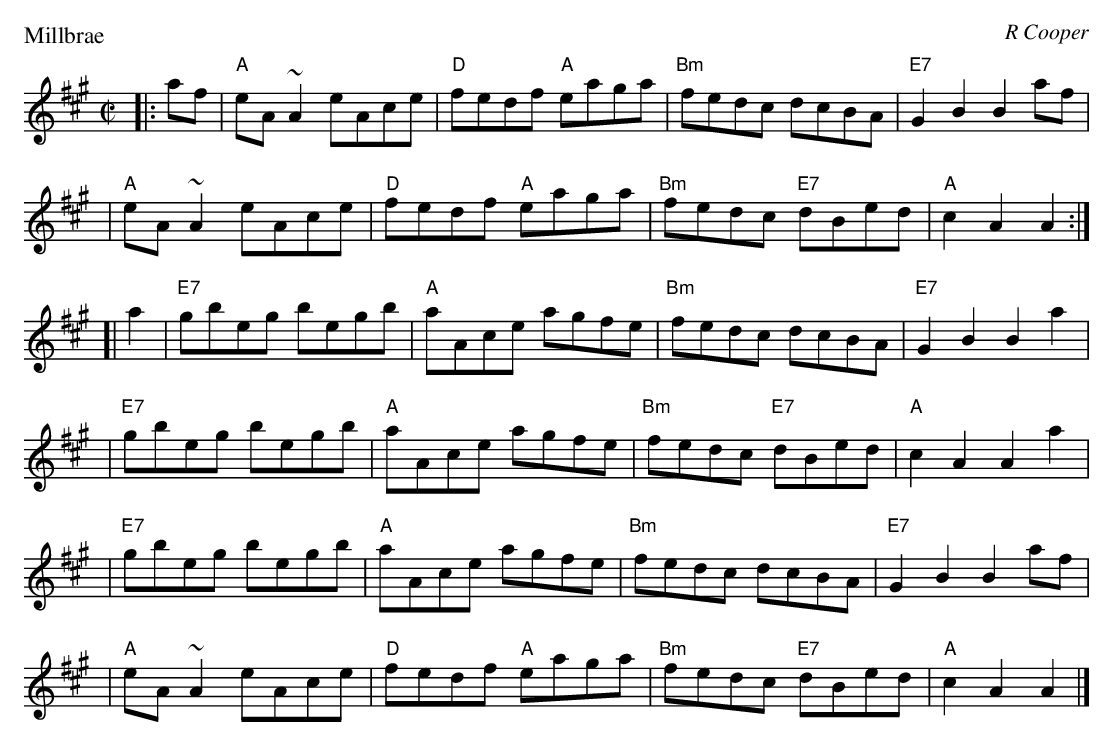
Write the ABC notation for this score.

X:1
P: Millbrae
C: R Cooper
M: C|
L: 1/8
K: A
|: af \
| "A"eA ~A2 eAce | "D"fedf "A"eaga | "Bm"fedc dcBA | "E7"G2 B2 B2 af |
| "A"eA ~A2 eAce | "D"fedf "A"eaga | "Bm"fedc "E7"dBed | "A"c2 A2 A2 :|
[| a2 \
| "E7"gbeg begb | "A"aAce agfe | "Bm"fedc dcBA | "E7"G2 B2 B2 a2 |
| "E7"gbeg begb | "A"aAce agfe | "Bm"fedc "E7"dBed | "A"c2 A2 A2 a2 |
| "E7"gbeg begb | "A"aAce agfe | "Bm"fedc dcBA | "E7"G2 B2 B2 af |
| "A"eA ~A2 eAce | "D"fedf "A"eaga | "Bm"fedc "E7"dBed | "A"c2 A2 A2 |]
